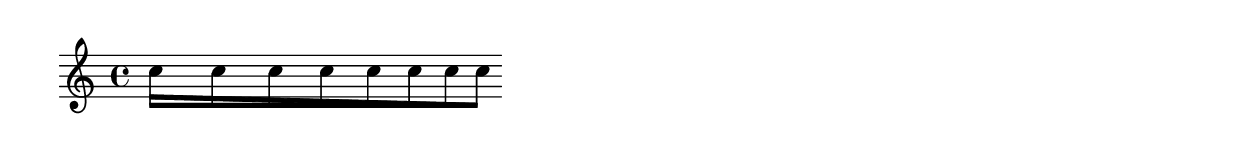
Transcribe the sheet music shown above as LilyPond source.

\header  {

  texidoc = "Specifying @code{grow-direction} on a beam, will cause
  feathered beaming. The @code{\featherDurations} function can be used
  to adjust note durations."
  
}

\version "2.9.4"

\paper {
  ragged-right = ##t
  indent = #0.0
}

\featherDurations #(ly:make-moment 3 4) \relative c'' {
  \override Beam #'grow-direction = #LEFT
  c16[
    c c c
    c c c c ] 
}
